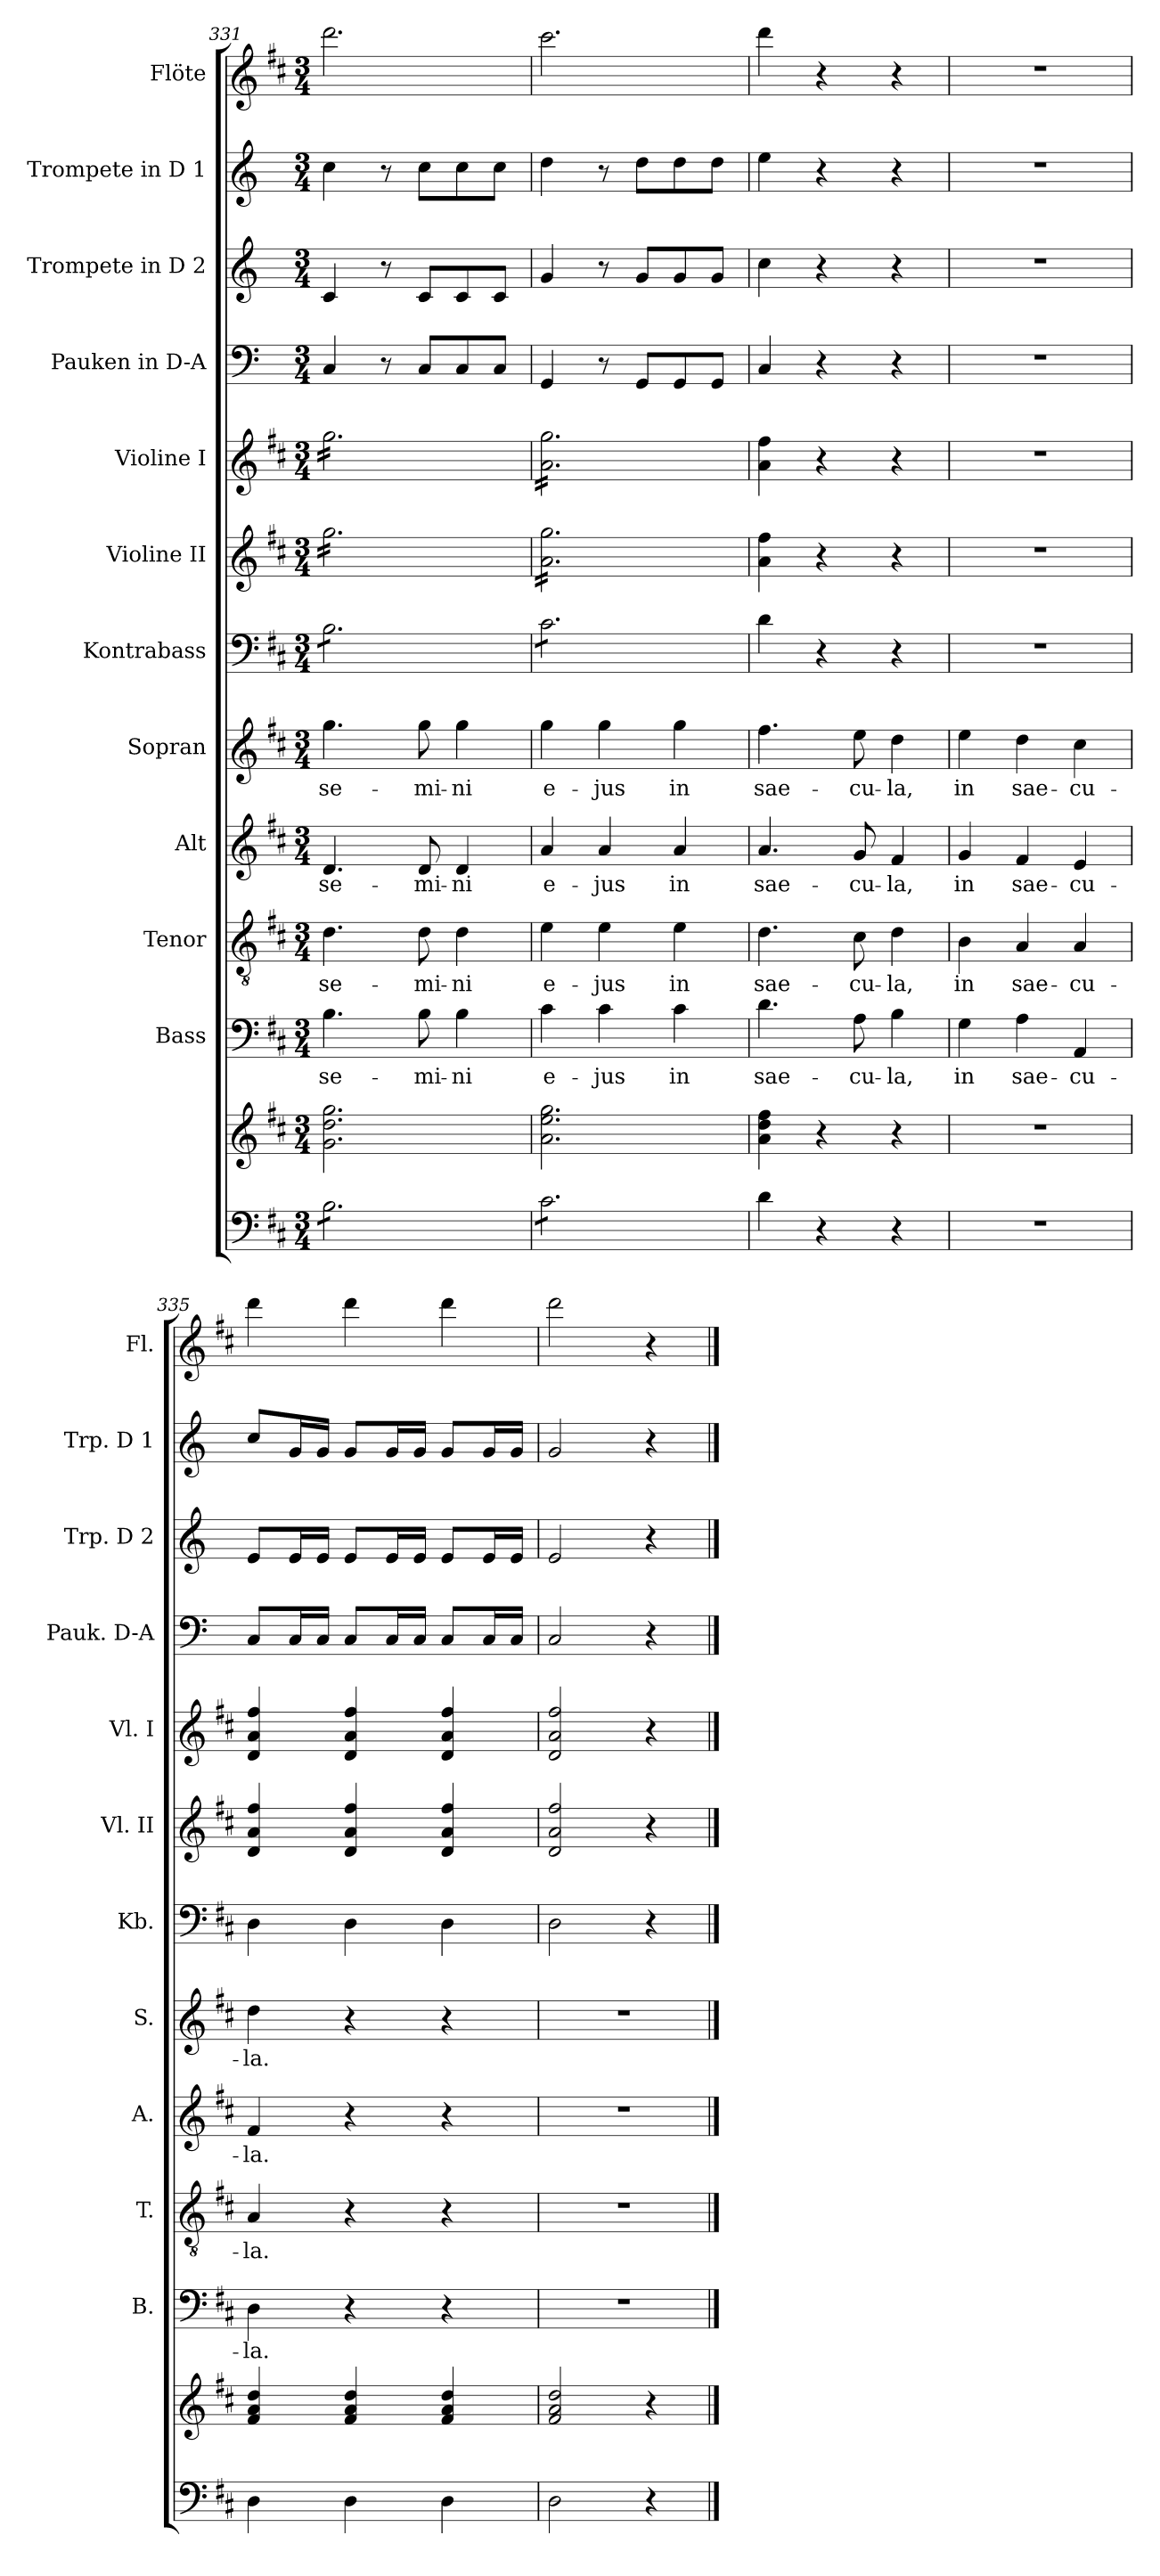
**kern	**kern	**kern	**text	**kern	**text	**kern	**text	**kern	**text	**kern	**kern	**kern	**kern	**kern	**kern	**kern
*part12	*part12	*part11	*part11	*part10	*part10	*part9	*part9	*part8	*part8	*part7	*part6	*part5	*part4	*part3	*part2	*part1
*staff13	*staff12	*staff11	*staff11	*staff10	*staff10	*staff9	*staff9	*staff8	*staff8	*staff7	*staff6	*staff5	*staff4	*staff3	*staff2	*staff1
*	*	*I"Bass	*	*I"Tenor	*	*I"Alt	*	*I"Sopran	*	*I"Kontrabass	*I"Violine II	*I"Violine I	*I"Pauken in D-A	*I"Trompete in D 2	*I"Trompete in D 1	*I"Flöte
*	*	*I'B.	*	*I'T.	*	*I'A.	*	*I'S.	*	*I'Kb.	*I'Vl. II	*I'Vl. I	*I'Pauk. D-A	*I'Trp. D 2	*I'Trp. D 1	*I'Fl.
!!LO:PB:g=z
*clefF4	*clefG2	*clefF4	*	*clefGv2	*	*clefG2	*	*clefG2	*	*clefF4	*clefG2	*clefG2	*clefF4	*clefG2	*clefG2	*clefG2
*	*	*	*	*	*	*	*	*	*	*ITrd7c12	*	*	*ITrd-1c-2	*ITrd-1c-2	*ITrd-1c-2	*
*k[f#c#]	*k[f#c#]	*k[f#c#]	*	*k[f#c#]	*	*k[f#c#]	*	*k[f#c#]	*	*k[f#c#]	*k[f#c#]	*k[f#c#]	*k[f#c#]	*k[f#c#]	*k[f#c#]	*k[f#c#]
*D:	*D:	*D:	*	*D:	*	*D:	*	*D:	*	*D:	*D:	*D:	*D:	*D:	*D:	*D:
*M3/4	*M3/4	*M3/4	*	*M3/4	*	*M3/4	*	*M3/4	*	*M3/4	*M3/4	*M3/4	*M3/4	*M3/4	*M3/4	*M3/4
=331	=331	=331	=331	=331	=331	=331	=331	=331	=331	=331	=331	=331	=331	=331	=331	=331
!	!	!	!LO:LY:b	!	!LO:LY:b	!	!LO:LY:b	!	!LO:LY:b	!	!	!	!	!	!	!
*tremolo	*	*	*	*	*	*	*	*	*	*	*	*	*	*	*	*
*	*	*	*	*	*	*	*	*	*	*tremolo	*	*	*	*	*	*
*	*	*	*	*	*	*	*	*	*	*	*tremolo	*	*	*	*	*
*	*	*	*	*	*	*	*	*	*	*	*	*tremolo	*	*	*	*
8B\L	2.g\ 2.dd\ 2.gg\	4.B\	se-	4.d\	se-	4.d/	se-	4.gg\	se-	8BB\L	16gg\LL	16gg\LL	4D/	4d/	4dd\	2.ddd\
.	.	.	.	.	.	.	.	.	.	.	16gg\	16gg\	.	.	.	.
8B\	.	.	.	.	.	.	.	.	.	8BB\	16gg\	16gg\	.	.	.	.
.	.	.	.	.	.	.	.	.	.	.	16gg\	16gg\	.	.	.	.
8B\	.	.	.	.	.	.	.	.	.	8BB\	16gg\	16gg\	8r	8r	8r	.
.	.	.	.	.	.	.	.	.	.	.	16gg\	16gg\	.	.	.	.
!	!	!	!LO:LY:b	!	!LO:LY:b	!	!LO:LY:b	!	!LO:LY:b	!	!	!	!	!	!	!
8B\	.	8B\	-mi-	8d\	-mi-	8d/	-mi-	8gg\	-mi-	8BB\	16gg\	16gg\	8D/L	8d/L	8dd\L	.
.	.	.	.	.	.	.	.	.	.	.	16gg\	16gg\	.	.	.	.
!	!	!	!LO:LY:b	!	!LO:LY:b	!	!LO:LY:b	!	!LO:LY:b	!	!	!	!	!	!	!
8B\	.	4B\	-ni	4d\	-ni	4d/	-ni	4gg\	-ni	8BB\	16gg\	16gg\	8D/	8d/	8dd\	.
.	.	.	.	.	.	.	.	.	.	.	16gg\	16gg\	.	.	.	.
8B\J	.	.	.	.	.	.	.	.	.	8BB\J	16gg\	16gg\	8D/J	8d/J	8dd\J	.
.	.	.	.	.	.	.	.	.	.	.	16gg\JJ	16gg\JJ	.	.	.	.
=332	=332	=332	=332	=332	=332	=332	=332	=332	=332	=332	=332	=332	=332	=332	=332	=332
!	!	!	!LO:LY:b	!	!LO:LY:b	!	!LO:LY:b	!	!LO:LY:b	!	!	!	!	!	!	!
8c#\L	2.a\ 2.ee\ 2.gg\	4c#\	e-	4e\	e-	4a/	e-	4gg\	e-	8C#\L	16a\ 16gg\LL	16a\ 16gg\LL	4AA/	4a/	4ee\	2.ccc#\
.	.	.	.	.	.	.	.	.	.	.	16a\ 16gg\	16a\ 16gg\	.	.	.	.
8c#\	.	.	.	.	.	.	.	.	.	8C#\	16a\ 16gg\	16a\ 16gg\	.	.	.	.
.	.	.	.	.	.	.	.	.	.	.	16a\ 16gg\	16a\ 16gg\	.	.	.	.
!	!	!	!LO:LY:b	!	!LO:LY:b	!	!LO:LY:b	!	!LO:LY:b	!	!	!	!	!	!	!
8c#\	.	4c#\	-jus	4e\	-jus	4a/	-jus	4gg\	-jus	8C#\	16a\ 16gg\	16a\ 16gg\	8r	8r	8r	.
.	.	.	.	.	.	.	.	.	.	.	16a\ 16gg\	16a\ 16gg\	.	.	.	.
8c#\	.	.	.	.	.	.	.	.	.	8C#\	16a\ 16gg\	16a\ 16gg\	8AA/L	8a/L	8ee\L	.
.	.	.	.	.	.	.	.	.	.	.	16a\ 16gg\	16a\ 16gg\	.	.	.	.
!	!	!	!LO:LY:b	!	!LO:LY:b	!	!LO:LY:b	!	!LO:LY:b	!	!	!	!	!	!	!
8c#\	.	4c#\	in	4e\	in	4a/	in	4gg\	in	8C#\	16a\ 16gg\	16a\ 16gg\	8AA/	8a/	8ee\	.
.	.	.	.	.	.	.	.	.	.	.	16a\ 16gg\	16a\ 16gg\	.	.	.	.
8c#\J	.	.	.	.	.	.	.	.	.	8C#\J	16a\ 16gg\	16a\ 16gg\	8AA/J	8a/J	8ee\J	.
*	*	*	*	*	*	*	*	*	*	*Xtremolo	*	*	*	*	*	*
*Xtremolo	*	*	*	*	*	*	*	*	*	*	*	*	*	*	*	*
.	.	.	.	.	.	.	.	.	.	.	16a\ 16gg\JJ	16a\ 16gg\JJ	.	.	.	.
*	*	*	*	*	*	*	*	*	*	*	*	*Xtremolo	*	*	*	*
*	*	*	*	*	*	*	*	*	*	*	*Xtremolo	*	*	*	*	*
=333	=333	=333	=333	=333	=333	=333	=333	=333	=333	=333	=333	=333	=333	=333	=333	=333
!	!	!	!LO:LY:b	!	!LO:LY:b	!	!LO:LY:b	!	!LO:LY:b	!	!	!	!	!	!	!
4d\	4a\ 4dd\ 4ff#\	4.d\	sae-	4.d\	sae-	4.a/	sae-	4.ff#\	sae-	4D\	4a\ 4ff#\	4a\ 4ff#\	4D/	4dd\	4ff#\	4ddd\
4r	4r	.	.	.	.	.	.	.	.	4r	4r	4r	4r	4r	4r	4r
!	!	!	!LO:LY:b	!	!LO:LY:b	!	!LO:LY:b	!	!LO:LY:b	!	!	!	!	!	!	!
.	.	8A\	-cu-	8c#\	-cu-	8g/	-cu-	8ee\	-cu-	.	.	.	.	.	.	.
!	!	!	!LO:LY:b	!	!LO:LY:b	!	!LO:LY:b	!	!LO:LY:b	!	!	!	!	!	!	!
4r	4r	4B\	-la,	4d\	-la,	4f#/	-la,	4dd\	-la,	4r	4r	4r	4r	4r	4r	4r
=334	=334	=334	=334	=334	=334	=334	=334	=334	=334	=334	=334	=334	=334	=334	=334	=334
!	!	!	!LO:LY:b	!	!LO:LY:b	!	!LO:LY:b	!	!LO:LY:b	!	!	!	!	!	!	!
2.r	2.r	4G\	in	4B\	in	4g/	in	4ee\	in	2.r	2.r	2.r	2.r	2.r	2.r	2.r
!	!	!	!LO:LY:b	!	!LO:LY:b	!	!LO:LY:b	!	!LO:LY:b	!	!	!	!	!	!	!
.	.	4A\	sae-	4A/	sae-	4f#/	sae-	4dd\	sae-	.	.	.	.	.	.	.
!	!	!	!LO:LY:b	!	!LO:LY:b	!	!LO:LY:b	!	!LO:LY:b	!	!	!	!	!	!	!
.	.	4AA/	-cu-	4A/	-cu-	4e/	-cu-	4cc#\	-cu-	.	.	.	.	.	.	.
=335	=335	=335	=335	=335	=335	=335	=335	=335	=335	=335	=335	=335	=335	=335	=335	=335
!	!	!	!LO:LY:b	!	!LO:LY:b	!	!LO:LY:b	!	!LO:LY:b	!	!	!	!	!	!	!
4D\	4f#/ 4a/ 4dd/	4D\	-la.	4A/	-la.	4f#/	-la.	4dd\	-la.	4DD\	4d/ 4a/ 4ff#/	4d/ 4a/ 4ff#/	8D/L	8f#/L	8dd/L	4ddd\
.	.	.	.	.	.	.	.	.	.	.	.	.	16D/L	16f#/L	16a/L	.
.	.	.	.	.	.	.	.	.	.	.	.	.	16D/JJ	16f#/JJ	16a/JJ	.
4D\	4f#/ 4a/ 4dd/	4r	.	4r	.	4r	.	4r	.	4DD\	4d/ 4a/ 4ff#/	4d/ 4a/ 4ff#/	8D/L	8f#/L	8a/L	4ddd\
.	.	.	.	.	.	.	.	.	.	.	.	.	16D/L	16f#/L	16a/L	.
.	.	.	.	.	.	.	.	.	.	.	.	.	16D/JJ	16f#/JJ	16a/JJ	.
4D\	4f#/ 4a/ 4dd/	4r	.	4r	.	4r	.	4r	.	4DD\	4d/ 4a/ 4ff#/	4d/ 4a/ 4ff#/	8D/L	8f#/L	8a/L	4ddd\
.	.	.	.	.	.	.	.	.	.	.	.	.	16D/L	16f#/L	16a/L	.
.	.	.	.	.	.	.	.	.	.	.	.	.	16D/JJ	16f#/JJ	16a/JJ	.
=336	=336	=336	=336	=336	=336	=336	=336	=336	=336	=336	=336	=336	=336	=336	=336	=336
2D\	2f#/ 2a/ 2dd/	2.r	.	2.r	.	2.r	.	2.r	.	2DD\	2d/ 2a/ 2ff#/	2d/ 2a/ 2ff#/	2D/	2f#/	2a/	2ddd\
4r	4r	.	.	.	.	.	.	.	.	4r	4r	4r	4r	4r	4r	4r
==	==	==	==	==	==	==	==	==	==	==	==	==	==	==	==	==
*-	*-	*-	*-	*-	*-	*-	*-	*-	*-	*-	*-	*-	*-	*-	*-	*-
